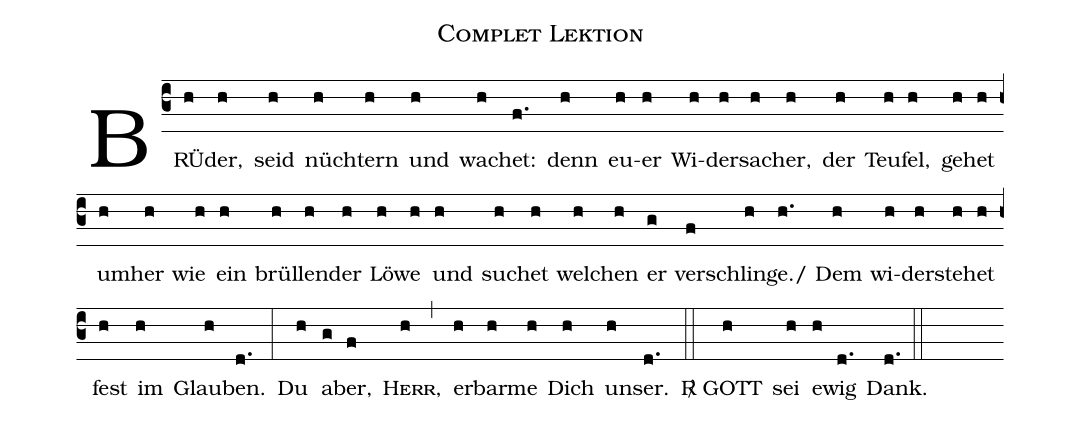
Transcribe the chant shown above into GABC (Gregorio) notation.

name: Complet Lektion;
%%
(c3) BRÜ(h)der,(h) seid(h) nü(h)chtern(h) und(h) wa(h)chet:(f.) denn(h) eu(h)er(h) Wi(h)der(h)sa(h)cher,(h) der(h) Teu(h)fel,(h) ge(h)het(h) um(h)her(h) wie(h) ein(h) brül(h)len(h)der(h) Lö(h)we(h) und(h) su(h)chet(h) wel(h)chen(h) er(g) ver(f)schlin(h)ge./(h.) Dem(h) wi(h)der(h)ste(h)het(h) fest(h) im(h) Glau(h)ben.(d.) (:) Du(h) a(g)ber,(f) <sc>Herr,</sc>(h) (,) er(h)bar(h)me(h) Dich(h) un(h)ser.(d.) (::) <v>\Rbar{}</v> GOTT(h) sei(h) e(h)wig(d.) Dank.(d.) (::)
